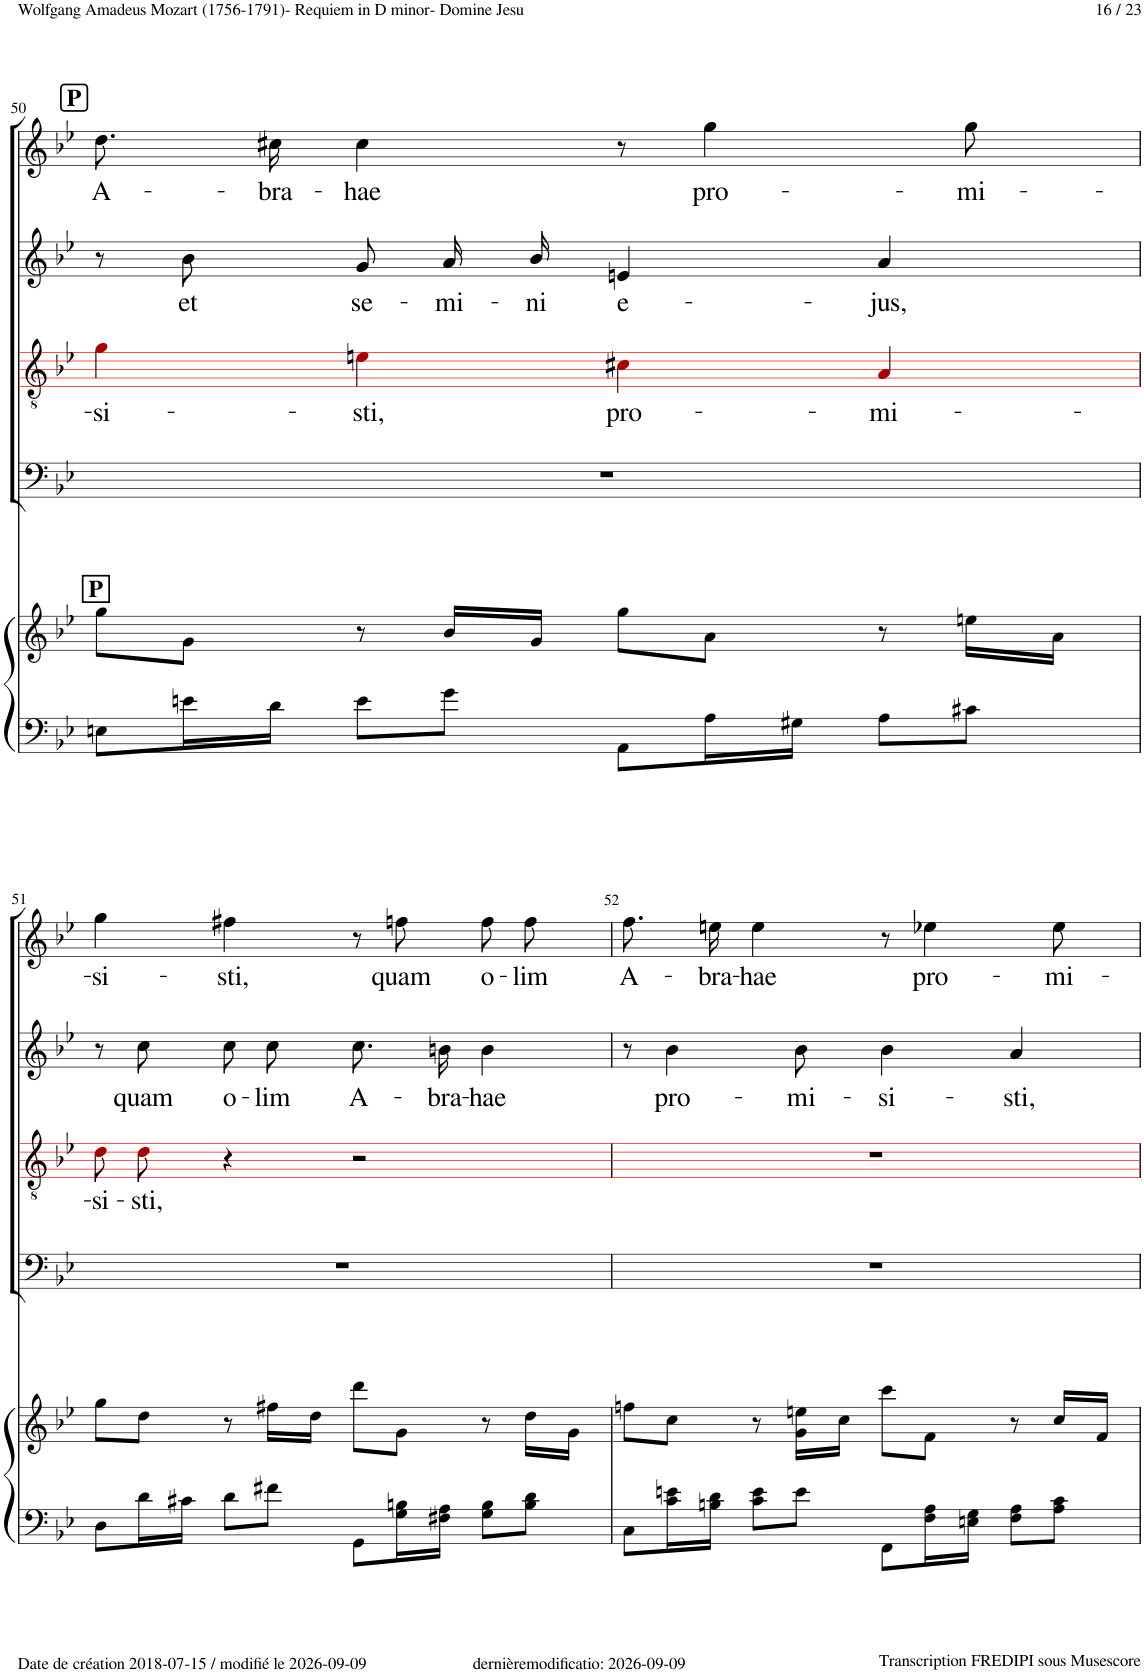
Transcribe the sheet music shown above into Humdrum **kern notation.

**kern	**kern	**kern	**kern	**text	**kern	**text	**kern	**text
*part5	*part5	*part4	*part3	*part3	*part2	*part2	*part1	*part1
*staff6	*staff5	*staff4	*staff3	*staff3	*staff2	*staff2	*staff1	*staff1
*I"Piano	*	*I"Bass	*I"Tenor	*	*I"Alto	*	*I"Soprano	*
*I'Pno	*	*	*	*	*	*	*	*
!!LO:PB:g=z
*clefF4	*clefG2	*clefF4	*clefGv2	*	*clefG2	*	*clefG2	*
*	*	*	*ITrd8c14	*	*	*	*	*
*k[b-e-]	*k[b-e-]	*k[b-e-]	*k[b-e-]	*	*k[b-e-]	*	*k[b-e-]	*
*M4/4	*M4/4	*M4/4	*M4/4	*	*M4/4	*	*M4/4	*
*met(c)	*met(c)	*met(c)	*met(c)	*	*met(c)	*	*met(c)	*
!!LO:REH:place=s1:a:B:cj:fs=14:t=P
=50	=50	=50	=50	=50	=50	=50	=50	=50
!	!LO:TX:a:B:t=P	!	!	!	!	!	!	!
!	!	!	!	!LO:LY:b	!	!	!	!LO:LY:b
8En\L	8gg\L	1r	4g!i\	-si-	8r	.	8.dd!\L	A-
!	!	!	!	!	!	!LO:LY:b	!	!
16en\L	8g\J	.	.	.	8b-!\	et	.	.
!	!	!	!	!	!	!	!	!LO:LY:b
16d\JJ	.	.	.	.	.	.	16cc#X!\Jk	-bra-
!	!	!	!	!LO:LY:b	!	!LO:LY:b	!	!LO:LY:b
8e\L	8r	.	4en'~!i\	-sti,	8g!/L	se-	4cc#!\	-hae
!	!	!	!	!	!	!LO:LY:b	!	!
8g\J	16b-/LL	.	.	.	16a!/L	-mi-	.	.
!	!	!	!	!	!	!LO:LY:b	!	!
.	16g/JJ	.	.	.	16b-!/JJ	-ni	.	.
!	!	!	!	!LO:LY:b	!	!LO:LY:b	!	!
8AA\L	8gg\L	.	4c#X!i\	pro-	4en!/	e-	8r	.
!	!	!	!	!	!	!	!	!LO:LY:b
16A\L	8a\J	.	.	.	.	.	4gg!\	pro-
16G#X\JJ	.	.	.	.	.	.	.	.
!	!	!	!	!LO:LY:b	!	!LO:LY:b	!	!
8A\L	8r	.	4A!i/	-mi-	4a!/	-jus,	.	.
!	!	!	!	!	!	!	!	!LO:LY:b
8c#X\J	16een\LL	.	.	.	.	.	8gg!\	-mi-
.	16a\JJ	.	.	.	.	.	.	.
!!LO:LB:g=z
=51	=51	=51	=51	=51	=51	=51	=51	=51
!	!	!	!	!LO:LY:b	!	!	!	!LO:LY:b
8D\L	8gg\L	1r	8d!i\L	-si-	8r	.	4gg!\	-si-
!	!	!	!	!LO:LY:b	!	!LO:LY:b	!	!
16d\L	8dd\J	.	8d!i\J	-sti,	8cc!\	quam	.	.
16c#X\JJ	.	.	.	.	.	.	.	.
!	!	!	!	!	!	!LO:LY:b	!	!LO:LY:b
8d\L	8r	.	4r	.	8cc!\L	o-	4ff#X!\	-sti,
!	!	!	!	!	!	!LO:LY:b	!	!
8f#X\J	16ff#X\LL	.	.	.	8cc!\J	-lim	.	.
.	16dd\JJ	.	.	.	.	.	.	.
!	!	!	!	!	!	!LO:LY:b	!	!
8GG\L	8ddd\L	.	2r	.	8.cc!\L	A-	8r	.
!	!	!	!	!	!	!	!	!LO:LY:b
16G\ 16Bn\L	8g\J	.	.	.	.	.	8ffn!\	quam
!	!	!	!	!	!	!LO:LY:b	!	!
16F#X\ 16A\JJ	.	.	.	.	16bn!\Jk	-bra-	.	.
!	!	!	!	!	!	!LO:LY:b	!	!LO:LY:b
8G\ 8B\L	8r	.	.	.	4b!\	-hae	8ff!\L	o-
!	!	!	!	!	!	!	!	!LO:LY:b
8B\ 8d\J	16dd\LL	.	.	.	.	.	8ff!\J	-lim
.	16g\JJ	.	.	.	.	.	.	.
=52	=52	=52	=52	=52	=52	=52	=52	=52
!	!	!	!	!	!	!	!	!LO:LY:b
8C\L	8ffn\L	1r	1r	.	8r	.	8.ff!\L	A-
!	!	!	!	!	!	!LO:LY:b	!	!
16c\ 16en\L	8cc\J	.	.	.	4b-!\	pro-	.	.
!	!	!	!	!	!	!	!	!LO:LY:b
16Bn\ 16d\JJ	.	.	.	.	.	.	16een!\Jk	-bra-
!	!	!	!	!	!	!	!	!LO:LY:b
8c\ 8e\L	8r	.	.	.	.	.	4ee!\	-hae
!	!	!	!	!	!	!LO:LY:b	!	!
8e\J	16g\ 16een\LL	.	.	.	8b-!\	-mi-	.	.
.	16cc\JJ	.	.	.	.	.	.	.
!	!	!	!	!	!	!LO:LY:b	!	!
8FF\L	8ccc\L	.	.	.	4b-!\	-si-	8r	.
!	!	!	!	!	!	!	!	!LO:LY:b
16F\ 16A\L	8f\J	.	.	.	.	.	4ee-X!\	pro-
16En\ 16G\JJ	.	.	.	.	.	.	.	.
!	!	!	!	!	!	!LO:LY:b	!	!
8F\ 8A\L	8r	.	.	.	4a!/	-sti,	.	.
!	!	!	!	!	!	!	!	!LO:LY:b
8A\ 8c\J	16cc/LL	.	.	.	.	.	8ee-!\	-mi-
.	16f/JJ	.	.	.	.	.	.	.
=	=	=	=	=	=	=	=	=
*-	*-	*-	*-	*-	*-	*-	*-	*-
